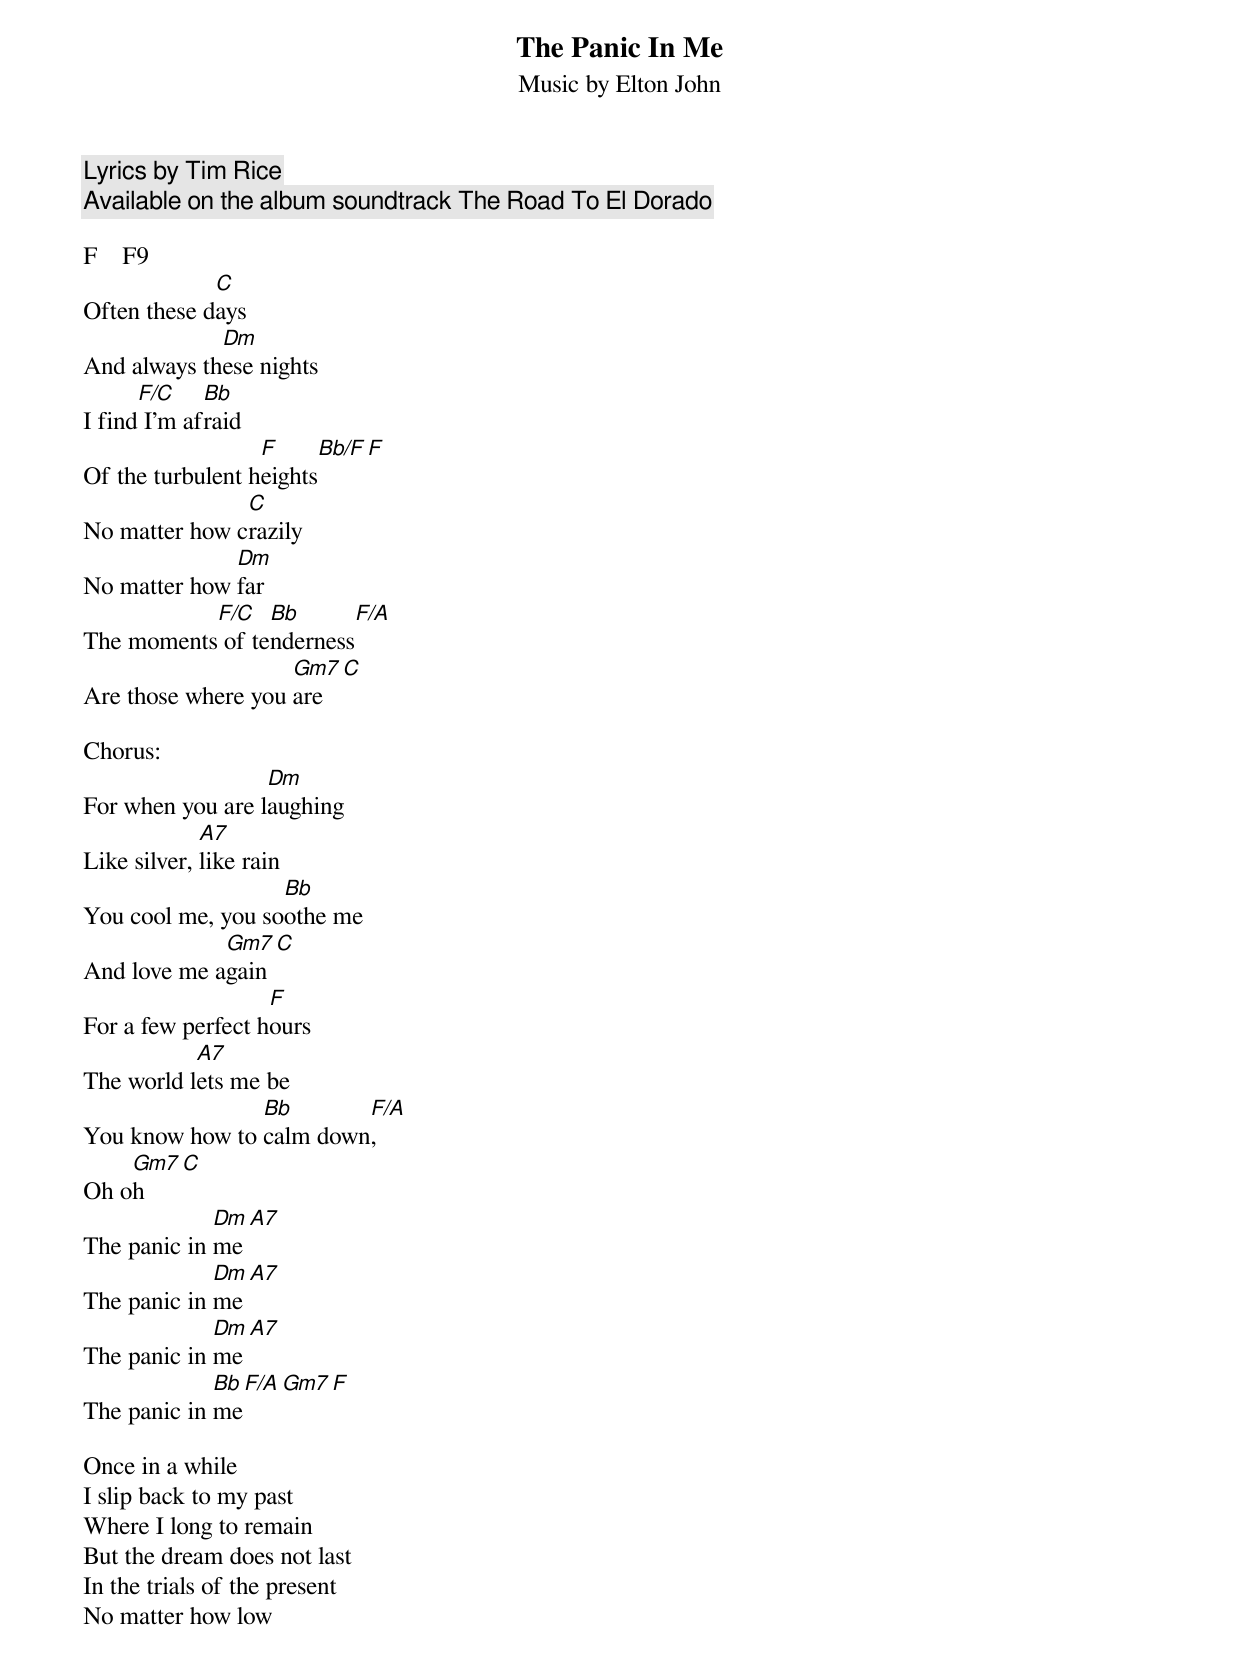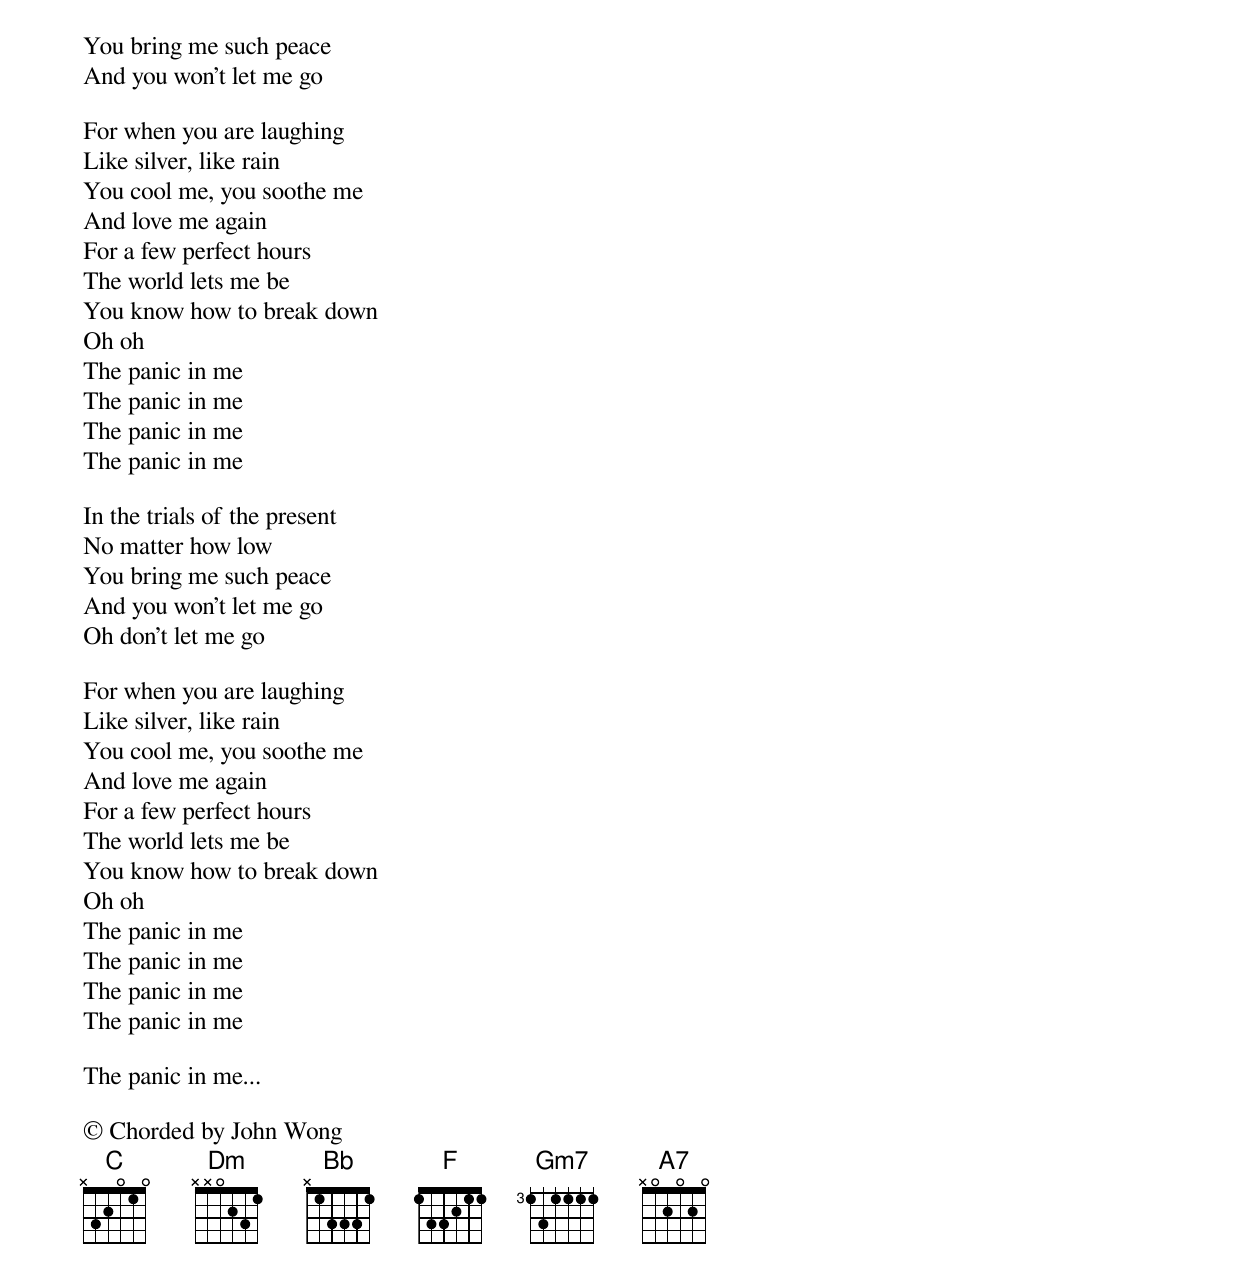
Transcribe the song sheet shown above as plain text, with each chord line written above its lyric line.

The Panic In Me
Music by Elton John
Lyrics by Tim Rice
Available on the album soundtrack The Road To El Dorado

F    F9
	     C
Often these days
	     Dm
And always these nights
      F/C    Bb
I find I'm afraid
		  F      Bb/F   F
Of the turbulent heights
	       C
No matter how crazily
	      Dm
No matter how far
	   F/C	 Bb	   F/A
The moments of tenderness
		    Gm7  	C
Are those where you are

Chorus:
		  Dm
For when you are laughing
	     A7
Like silver, like rain
		   Bb
You cool me, you soothe me
	     Gm7	C
And love me again
		   F
For a few perfect hours
	   A7
The world lets me be
		Bb	 F/A
You know how to calm down,
    Gm7  C
Oh oh
	     Dm		A7
The panic in me
	     Dm		A7
The panic in me
	     Dm		A7
The panic in me
	     Bb	  F/A 	Gm7	F
The panic in me

Once in a while
I slip back to my past
Where I long to remain
But the dream does not last
In the trials of the present
No matter how low
You bring me such peace
And you won't let me go

For when you are laughing
Like silver, like rain
You cool me, you soothe me
And love me again
For a few perfect hours
The world lets me be
You know how to break down
Oh oh
The panic in me
The panic in me
The panic in me
The panic in me

In the trials of the present
No matter how low
You bring me such peace
And you won't let me go
Oh don't let me go

For when you are laughing
Like silver, like rain
You cool me, you soothe me
And love me again
For a few perfect hours
The world lets me be
You know how to break down
Oh oh
The panic in me
The panic in me
The panic in me
The panic in me

The panic in me...

© Chorded by John Wong
